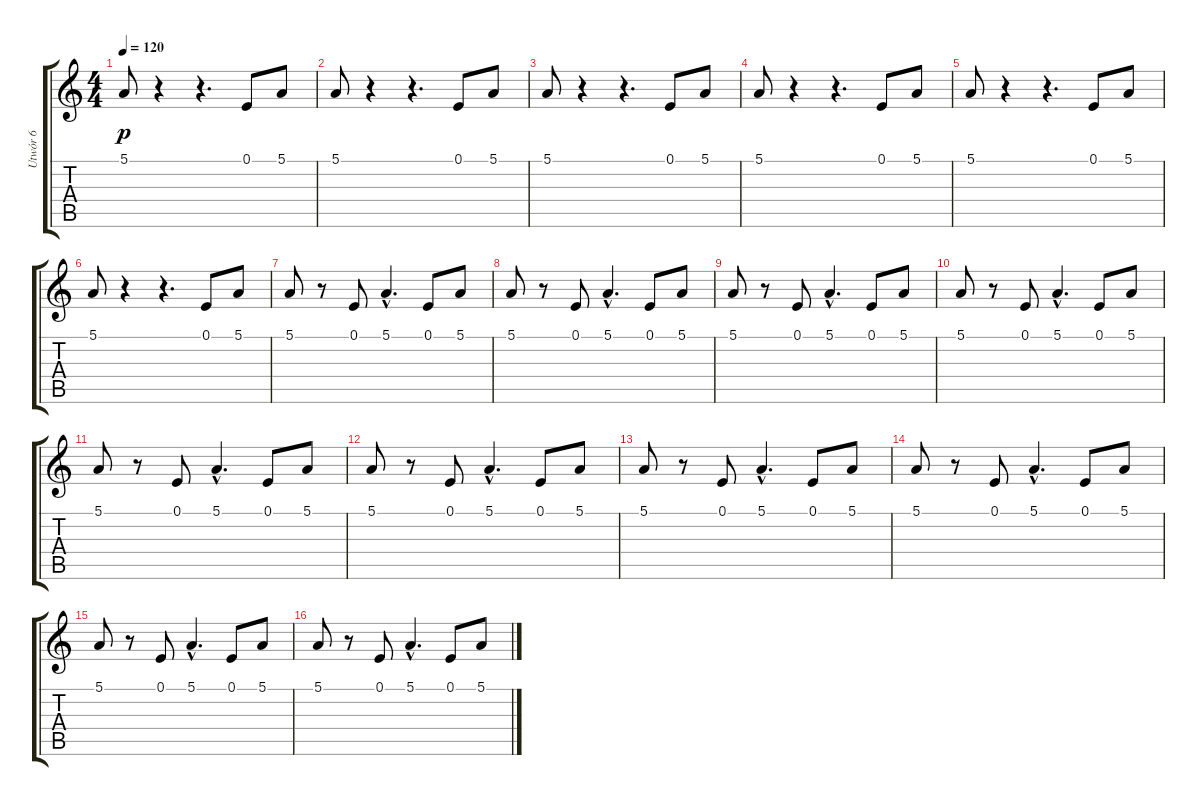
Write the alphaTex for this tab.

\track ("Utwór 6" "Utwór 6") {instrument acousticgrandpiano}
\staff {score tabs}
\tuning (E4 B3 G3 D3 A2 E2) {hide}
\ts (4 4)
\tempo 120
\clef g2
\ks c
5.1.8{dy p} r.4 r.4{d} 0.1.8 5.1.8 |
5.1.8 r.4 r.4{d} 0.1.8 5.1.8 |
5.1.8 r.4 r.4{d} 0.1.8 5.1.8 |
5.1.8 r.4 r.4{d} 0.1.8 5.1.8 |
5.1.8 r.4 r.4{d} 0.1.8 5.1.8 |
5.1.8 r.4 r.4{d} 0.1.8 5.1.8 |
5.1.8 r.8 0.1.8 5.1{hac}.4{d} 0.1.8 5.1.8 |
5.1.8 r.8 0.1.8 5.1{hac}.4{d} 0.1.8 5.1.8 |
5.1.8 r.8 0.1.8 5.1{hac}.4{d} 0.1.8 5.1.8 |
5.1.8 r.8 0.1.8 5.1{hac}.4{d} 0.1.8 5.1.8 |
5.1.8 r.8 0.1.8 5.1{hac}.4{d} 0.1.8 5.1.8 |
5.1.8 r.8 0.1.8 5.1{hac}.4{d} 0.1.8 5.1.8 |
5.1.8 r.8 0.1.8 5.1{hac}.4{d} 0.1.8 5.1.8 |
5.1.8 r.8 0.1.8 5.1{hac}.4{d} 0.1.8 5.1.8 |
5.1.8 r.8 0.1.8 5.1{hac}.4{d} 0.1.8 5.1.8 |
5.1.8 r.8 0.1.8 5.1{hac}.4{d} 0.1.8 5.1.8
